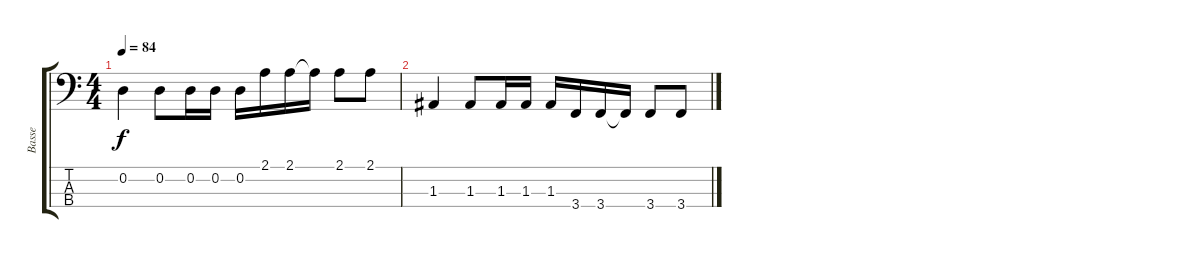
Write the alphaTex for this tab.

\track ("Basse" "Basse") {instrument electricbassfinger}
\staff {score tabs}
\tuning (G2 D2 A1 D1) {hide}
\ts (4 4)
\tempo 84
\clef f4
\ks c
0.2.4{dy f} 0.2.8 0.2.16 0.2.16 0.2.16 2.1.16 2.1.16 2.1{t}.16 2.1.8 2.1.8 |
1.3.4 1.3.8 1.3.16 1.3.16 1.3.16 3.4.16 3.4.16 3.4{t}.16 3.4.8 3.4.8
